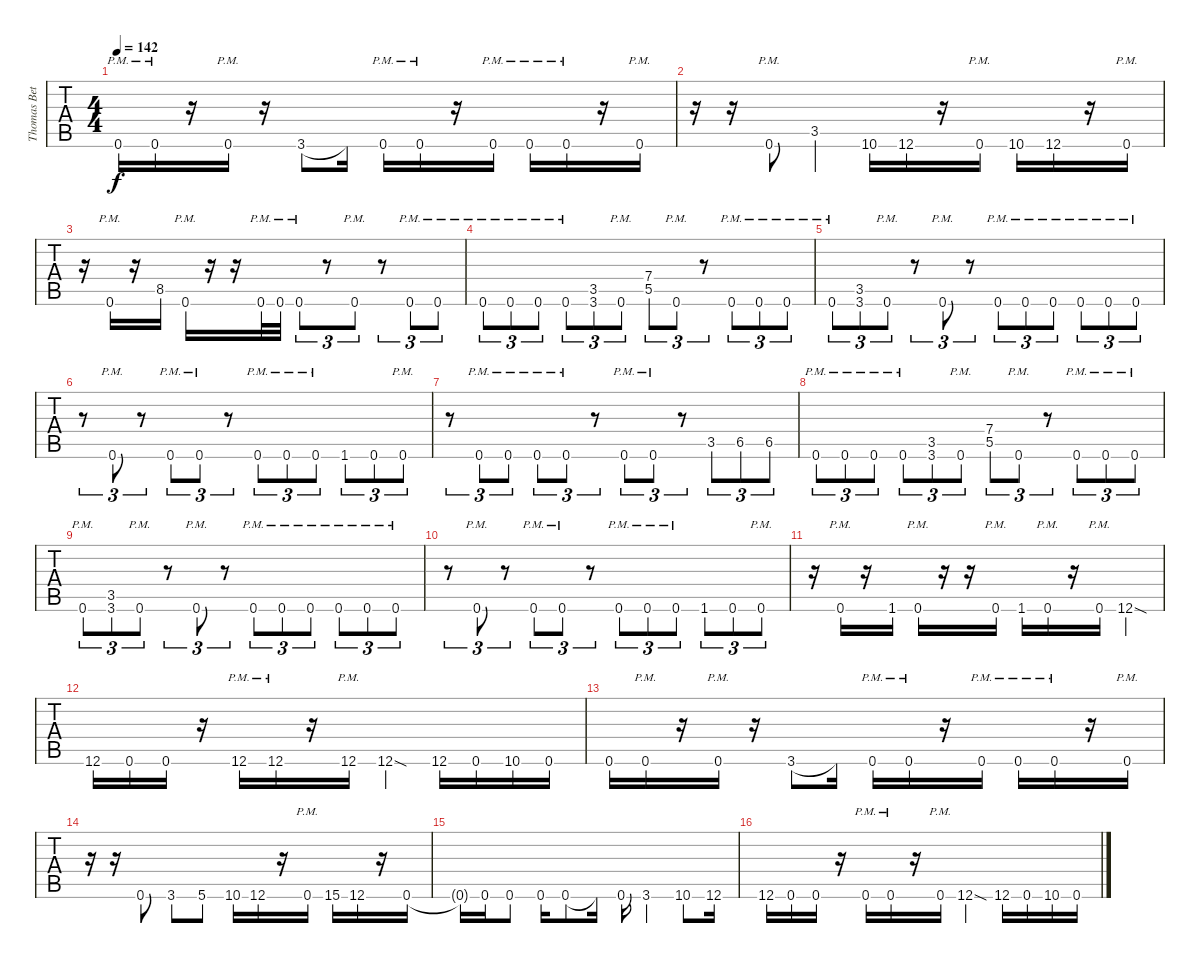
\track ("Thomas Betrisey" "Thomas Bet") {instrument distortionguitar}
\staff {tabs}
\tuning (C4 G3 Eb3 Bb2 F2 Bb1) {hide}
\ts (4 4)
\tempo 142
\clef f4
\ks c
0.6{pm}.16{dy f} 0.6{pm}.16 r.16 0.6{pm}.16 r.16 3.6.8 3.6{t}.16 0.6{pm}.16 0.6{pm}.16 r.16 0.6{pm}.16 0.6{pm}.16 0.6{pm}.16 r.16 0.6{pm}.16 |
r.16 r.16 0.6{pm}.8 3.5.4 10.6.16 12.6.16 r.16 0.6{pm}.16 10.6.16 12.6.16 r.16 0.6{pm}.16 |
r.16 0.6{pm}.16 r.16 8.5.16 0.6{pm}.16 r.16 r.16 0.6{pm}.32 0.6{pm}.32 0.6{pm}.8{tu (3 2)} r.8{tu (3 2)} 0.6{pm}.8{tu (3 2)} r.8{tu (3 2)} 0.6{pm}.8{tu (3 2)} 0.6{pm}.8{tu (3 2)} |
0.6{pm}.8{tu (3 2)} 0.6{pm}.8{tu (3 2)} 0.6{pm}.8{tu (3 2)} 0.6{pm}.8{tu (3 2)} (3.5 3.6).8{tu (3 2)} 0.6{pm}.8{tu (3 2)} (7.4 5.5).8{tu (3 2)} 0.6{pm}.8{tu (3 2)} r.8{tu (3 2)} 0.6{pm}.8{tu (3 2)} 0.6{pm}.8{tu (3 2)} 0.6{pm}.8{tu (3 2)} |
0.6{pm}.8{tu (3 2)} (3.5 3.6).8{tu (3 2)} 0.6{pm}.8{tu (3 2)} r.8{tu (3 2)} 0.6{pm}.8{tu (3 2)} r.8{tu (3 2)} 0.6{pm}.8{tu (3 2)} 0.6{pm}.8{tu (3 2)} 0.6{pm}.8{tu (3 2)} 0.6{pm}.8{tu (3 2)} 0.6{pm}.8{tu (3 2)} 0.6{pm}.8{tu (3 2)} |
r.8{tu (3 2)} 0.6{pm}.8{tu (3 2)} r.8{tu (3 2)} 0.6{pm}.8{tu (3 2)} 0.6{pm}.8{tu (3 2)} r.8{tu (3 2)} 0.6{pm}.8{tu (3 2)} 0.6{pm}.8{tu (3 2)} 0.6{pm}.8{tu (3 2)} 1.6.8{tu (3 2)} 0.6.8{tu (3 2)} 0.6{pm}.8{tu (3 2)} |
r.8{tu (3 2)} 0.6{pm}.8{tu (3 2)} 0.6{pm}.8{tu (3 2)} 0.6{pm}.8{tu (3 2)} 0.6{pm}.8{tu (3 2)} r.8{tu (3 2)} 0.6{pm}.8{tu (3 2)} 0.6{pm}.8{tu (3 2)} r.8{tu (3 2)} 3.5.8{tu (3 2)} 6.5.8{tu (3 2)} 6.5.8{tu (3 2)} |
0.6{pm}.8{tu (3 2)} 0.6{pm}.8{tu (3 2)} 0.6{pm}.8{tu (3 2)} 0.6{pm}.8{tu (3 2)} (3.5 3.6).8{tu (3 2)} 0.6{pm}.8{tu (3 2)} (7.4 5.5).8{tu (3 2)} 0.6{pm}.8{tu (3 2)} r.8{tu (3 2)} 0.6{pm}.8{tu (3 2)} 0.6{pm}.8{tu (3 2)} 0.6{pm}.8{tu (3 2)} |
0.6{pm}.8{tu (3 2)} (3.5 3.6).8{tu (3 2)} 0.6{pm}.8{tu (3 2)} r.8{tu (3 2)} 0.6{pm}.8{tu (3 2)} r.8{tu (3 2)} 0.6{pm}.8{tu (3 2)} 0.6{pm}.8{tu (3 2)} 0.6{pm}.8{tu (3 2)} 0.6{pm}.8{tu (3 2)} 0.6{pm}.8{tu (3 2)} 0.6{pm}.8{tu (3 2)} |
r.8{tu (3 2)} 0.6{pm}.8{tu (3 2)} r.8{tu (3 2)} 0.6{pm}.8{tu (3 2)} 0.6{pm}.8{tu (3 2)} r.8{tu (3 2)} 0.6{pm}.8{tu (3 2)} 0.6{pm}.8{tu (3 2)} 0.6{pm}.8{tu (3 2)} 1.6.8{tu (3 2)} 0.6.8{tu (3 2)} 0.6{pm}.8{tu (3 2)} |
r.16 0.6{pm}.16 r.16 1.6.16 0.6{pm}.16 r.16 r.16 0.6{pm}.16 1.6.16 0.6{pm}.16 r.16 0.6{pm}.16 12.6{sod}.4 |
12.6.16 0.6.16 0.6.16 r.16 12.6{pm}.16 12.6{pm}.16 r.16 12.6{pm}.16 12.6{sod}.4 12.6.16 0.6.16 10.6.16 0.6.16 |
0.6.16 0.6{pm}.16 r.16 0.6{pm}.16 r.16 3.6.8 3.6{t}.16 0.6{pm}.16 0.6{pm}.16 r.16 0.6{pm}.16 0.6{pm}.16 0.6{pm}.16 r.16 0.6{pm}.16 |
r.16 r.16 0.6.8 3.6.8 5.6.8 10.6.16 12.6.16 r.16 0.6{pm}.16 15.6.16 12.6.16 r.16 0.6.16 |
0.6{t}.16 0.6.16 0.6.8 0.6.16 0.6.8 0.6{t}.16 0.6.16 3.6.4 10.6.8 12.6.16 |
12.6.16 0.6.16 0.6.16 r.16 0.6{pm}.16 0.6{pm}.16 r.16 0.6{pm}.16 12.6{sod}.4 12.6.16 0.6.16 10.6.16 0.6.16
